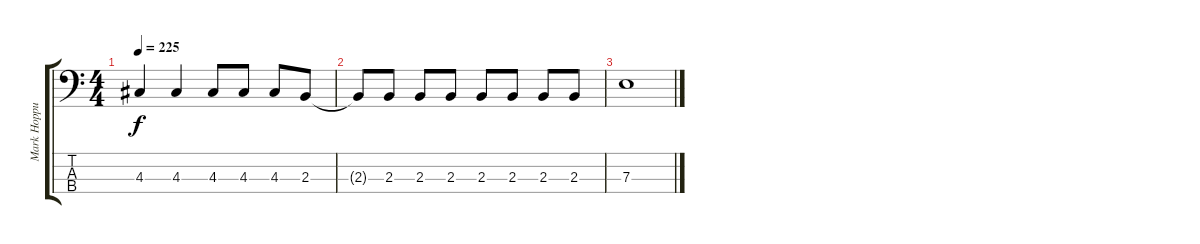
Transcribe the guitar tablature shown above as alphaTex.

\track ("Mark Hoppus - Bass/Baixo" "Mark Hoppu") {instrument electricbasspick}
\staff {score tabs}
\tuning (G2 D2 A1 E1) {hide}
\ts (4 4)
\tempo 225
\clef f4
\ks c
4.3.4{dy f} 4.3.4 4.3.8 4.3.8 4.3.8 2.3.8 |
2.3{t}.8 2.3.8 2.3.8 2.3.8 2.3.8 2.3.8 2.3.8 2.3.8 |
7.3.1
